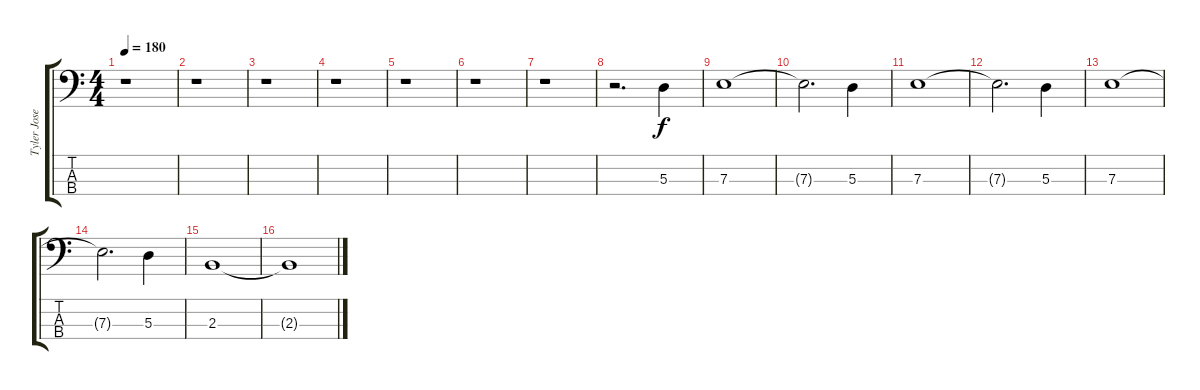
\track ("Tyler Joseph Bass" "Tyler Jose") {instrument electricbassfinger}
\staff {score tabs}
\tuning (G2 D2 A1 E1) {hide}
\ts (4 4)
\tempo 180
\clef f4
\ks c
r.1{dy f} |
r.1 |
r.1 |
r.1 |
r.1 |
r.1 |
r.1 |
r.2{d} 5.3.4 |
7.3.1 |
7.3{t}.2{d} 5.3.4 |
7.3.1 |
7.3{t}.2{d} 5.3.4 |
7.3.1 |
7.3{t}.2{d} 5.3.4 |
2.3.1 |
2.3{t}.1
